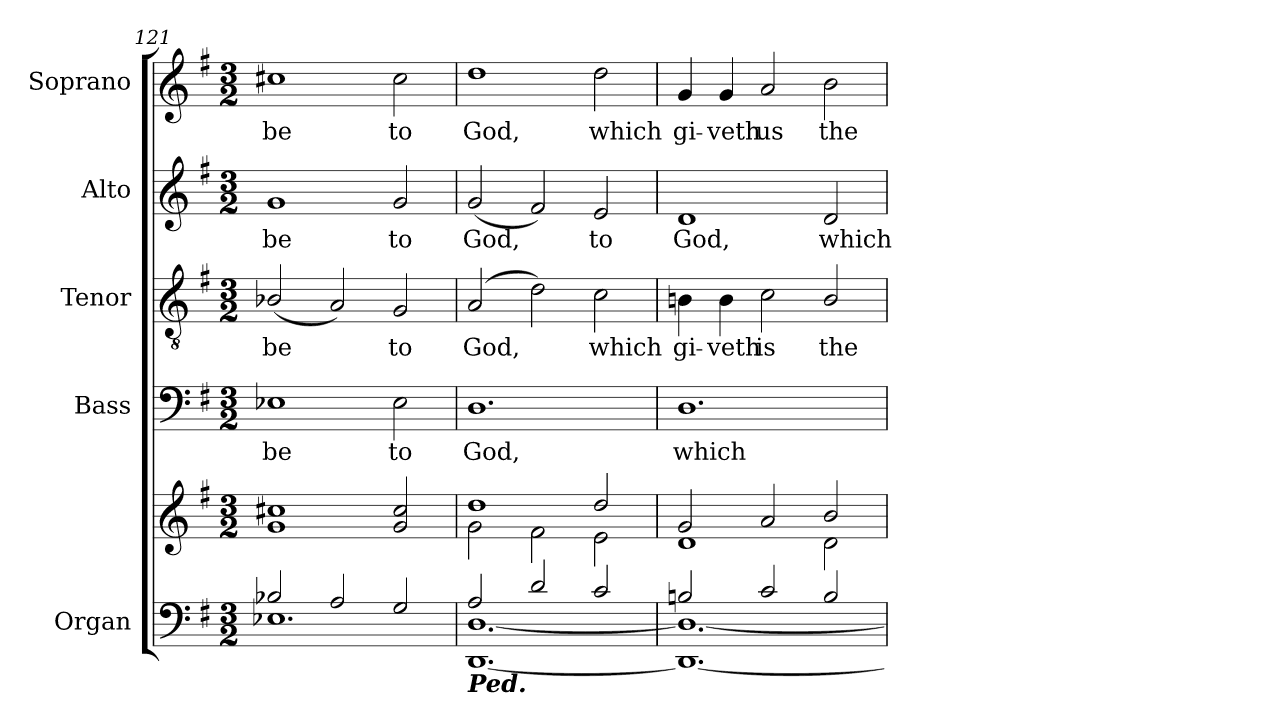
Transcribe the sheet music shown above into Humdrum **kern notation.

**kern	**kern	**kern	**text	**kern	**text	**kern	**text	**kern	**text
*part5	*part5	*part4	*part4	*part3	*part3	*part2	*part2	*part1	*part1
*staff6	*staff5	*staff4	*staff4	*staff3	*staff3	*staff2	*staff2	*staff1	*staff1
*I"Organ	*	*I"Bass	*	*I"Tenor	*	*I"Alto	*	*I"Soprano	*
*	*	*I'B	*	*I'T	*	*I'A	*	*I'S	*
!!LO:LB:g=z
*clefF4	*clefG2	*clefF4	*	*clefGv2	*	*clefG2	*	*clefG2	*
*k[f#]	*k[f#]	*k[f#]	*	*k[f#]	*	*k[f#]	*	*k[f#]	*
*G:	*G:	*G:	*	*G:	*	*G:	*	*G:	*
*M3/2	*M3/2	*M3/2	*	*M3/2	*	*M3/2	*	*M3/2	*
=121	=121	=121	=121	=121	=121	=121	=121	=121	=121
*^	*^	*	*	*	*	*	*	*	*
!	!	!	!LO:N:vis=1	!	!LO:LY:b	!	!LO:LY:b	!	!LO:LY:b	!	!LO:LY:b
2B-X/	1.E-X\	1g/ 1cc#X/	1.ryy	1E-X	be	(<2B-X/	be	1g	be	1cc#X	be
2A/	.	.	.	.	.	2A)	.	.	.	.	.
!	!	!	!	!	!LO:LY:b	!	!LO:LY:b	!	!LO:LY:b	!	!LO:LY:b
2G/	.	2g/ 2cc#/	.	2E-	to	2G	to	2g	to	2cc#	to
=122	=122	=122	=122	=122	=122	=122	=122	=122	=122	=122	=122
!LO:TX:b:Bi:t=Ped.	!	!	!	!	!	!	!	!	!	!	!
!	!	!	!	!	!LO:LY:b	!	!LO:LY:b	!	!LO:LY:b	!	!LO:LY:b
2A/	[1.DD\ [1.D\	1dd/	2g\	1.D	God,	(<2A	God,	(<2g	God,	1dd	God,
2d/	.	.	2f#\	.	.	2d)	.	2f#)	.	.	.
!	!	!	!	!	!	!	!LO:LY:b	!	!LO:LY:b	!	!LO:LY:b
2c/	.	2dd/	2e\	.	.	2c	which	2e	to	2dd	which
=123	=123	=123	=123	=123	=123	=123	=123	=123	=123	=123	=123
!	!	!	!	!	!LO:LY:b	!	!LO:LY:b	!	!LO:LY:b	!	!LO:LY:b
2Bn/	1.DD\_ 1.D\_	2g/	1d\	1.D	which	4Bn	gi-	1d	God,	4g	gi-
!	!	!	!	!	!	!	!LO:LY:b	!	!	!	!LO:LY:b
.	.	.	.	.	.	4B	-veth	.	.	4g	-veth
!	!	!	!	!	!	!	!LO:LY:b	!	!	!	!LO:LY:b
2c/	.	2a/	.	.	.	2c	is	.	.	2a	us
!	!	!	!	!	!	!	!LO:LY:b	!	!LO:LY:b	!	!LO:LY:b
2B/	.	2b/	2d\	.	.	2B/	the	2d	which	2b	the
*v	*v	*	*	*	*	*	*	*	*	*	*
*	*v	*v	*	*	*	*	*	*	*	*
=	=	=	=	=	=	=	=	=	=
*-	*-	*-	*-	*-	*-	*-	*-	*-	*-
